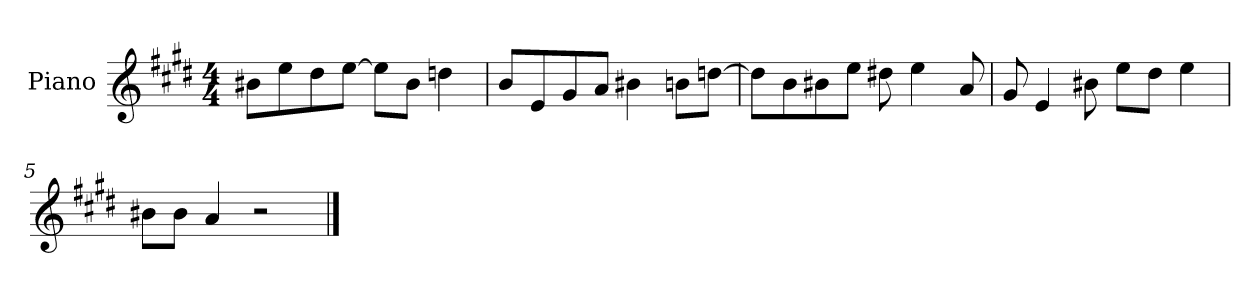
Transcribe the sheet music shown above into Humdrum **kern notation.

**kern
*part1
*staff1
*I"Piano
*I'P-no
*clefG2
*k[f#c#g#d#]
*M4/4
*MM90
=1
8b#X\L
8ee\
8dd#\
[8ee\J
8ee\L]
8b#\J
4ddn\
=2
8b/L
8e/
8g#/
8a/J
4b#X\
8bn\L
[8ddn\J
=3
8dd\L]
8b\
8b#X\
8ee\J
8dd#X\
4ee\
8a/
=4
8g#/
4e/
8b#X\
8ee\L
8dd#\J
4ee\
!!LO:LB:g=z
=5
8b#X\L
8b#\J
4a/
2r
==
*-
